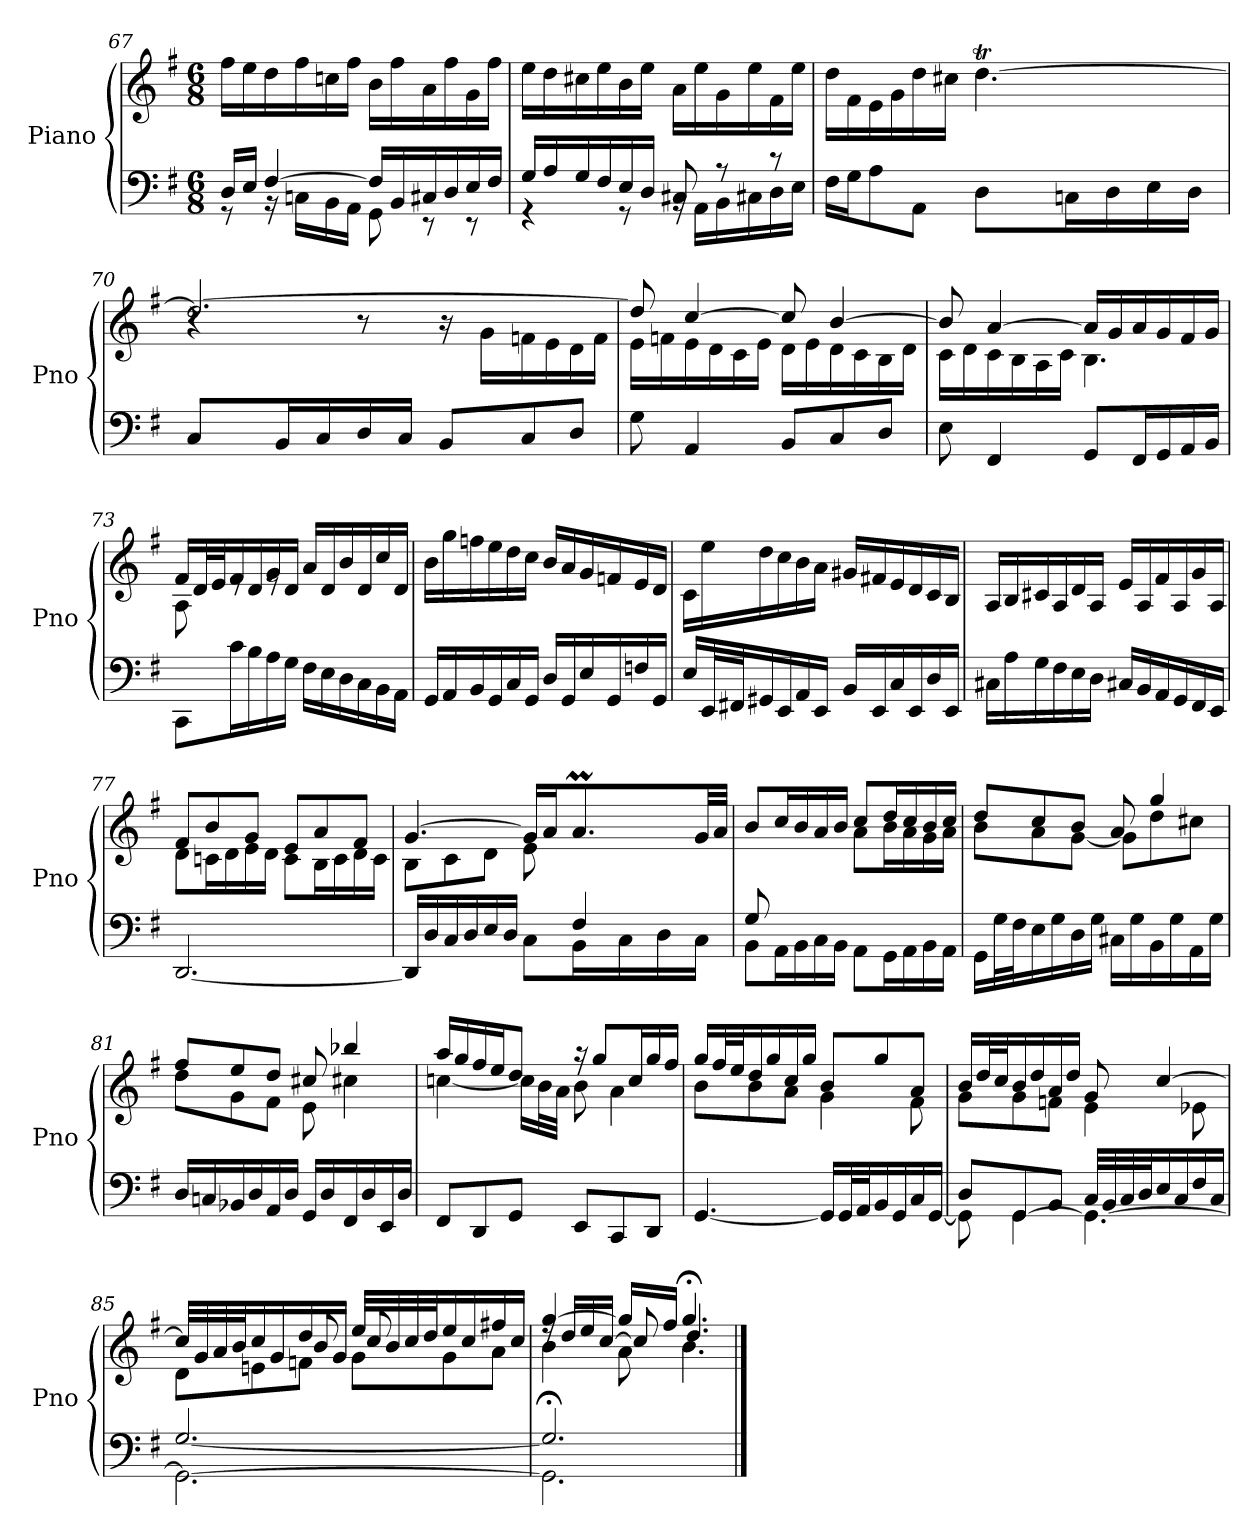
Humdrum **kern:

**kern	**kern
*part1	*part1
*staff2	*staff1
*I"Piano	*
*I'Pno	*
!!LO:LB:g=z
*clefF4	*clefG2
*k[f#]	*k[f#]
*M6/8	*M6/8
=67	=67
*^	*
16D/LL	8r	16ff#\LL
16E/JJ	.	16ee\
[4F#/	16r	16dd\
.	16Cn\LL	16ff#\
.	16BB\	16ccn\
.	16AA\JJ	16ff#\JJ
16F#/LL]	8GG\	16b\LL
16BB/	.	16ff#\
16C#X/	8r	16a\
16D/	.	16ff#\
16E/	8r	16g\
16F#/JJ	.	16ff#\JJ
=68	=68	=68
16G/LL	4r	16ee\LL
16A/	.	16dd\
16G/	.	16cc#X\
16F#/	.	16ee\
16E/	8r	16b\
16D/JJ	.	16ee\JJ
8C#X/	16rBB	16a\LL
.	16AA\LL	16ee\
8r	16BB\	16g\
.	16C#X\	16ee\
8r	16D\	16f#\
.	16E\JJ	16ee\JJ
*v	*v	*
=69	=69
*	*^
16F#\LL	16dd\LL	4.ryy
16G\J	16f#\	.
8A\	16e\	.
.	16g\	.
8AA\J	16dd\	.
.	16cc#X\JJ	.
8D\L	[4.ddT\	32ee!yy
.	.	32dd!yy
.	.	32ee!yy
.	.	32dd!yy
16Cn\L	.	32ee!yy
.	.	32dd!yy
16D\	.	32ee!yy
.	.	32dd!yy
16E\	.	32ee!yy
.	.	32dd!yy
16D\JJ	.	32ee!yy
.	.	32dd!yy
=70	=70	=70
*	*	*^
8C/L	2.dd/_	32ee!yy	4r
.	.	32dd!yy	.
.	.	32ee!yy	.
.	.	32dd!yy	.
16BB/L	.	32ee!yy	.
.	.	32dd!yy	.
16C/	.	32ee!yy	.
.	.	32dd!yy	.
16D/	.	32ee!yy	8r
.	.	32dd!yy	.
16C/JJ	.	32ee!yy	.
.	.	32dd!yy	.
8BB/L	.	32ee!yy	16r
.	.	32dd!yy	.
.	.	32ee!yy	16g\LL
.	.	[32dd!yy	.
8C/	.	4dd!yy]	16fn\
.	.	.	16e\
8D/J	.	.	16d\
.	.	.	16f\JJ
*	*	*v	*v
!!LO:LB:g=z
=71	=71	=71
8G\	8dd/]	16e\LL
.	.	16fn\
4AA/	[4cc/	16e\
.	.	16d\
.	.	16c\
.	.	16e\JJ
8BB/L	8cc/]	16d\LL
.	.	16e\
8C/	[4b/	16d\
.	.	16c\
8D/J	.	16B\
.	.	16d\JJ
=72	=72	=72
8E\	8b/]	16c\LL
.	.	16d\
4FF#/	[4a/	16c\
.	.	16B\
.	.	16A\
.	.	16c\JJ
8GG/L	16a/LL]	4.B\
.	16g/	.
16FF#/L	16a/	.
16GG/	16g/	.
16AA/	16f#/	.
16BB/JJ	16g/JJ	.
=73	=73	=73
8CC\L	16f#/LL	8A\
.	32d/L	.
.	32e/J	.
16c\L	16f#/	8re
16B\	16d/	.
16A\	16g/	8re
16G\JJ	16d/JJ	.
16F#\LL	16a/LL	4.ryy
16E\	16d/	.
16D\	16b/	.
16C\	16d/	.
16BB\	16cc/	.
16AA\JJ	16d/JJ	.
*	*v	*v
=74	=74
16GG/LL	16b\LL
16AA/	16gg\
16BB/	16ffn\
16GG/	16ee\
16C/	16dd\
16GG/JJ	16cc\JJ
16D/LL	16b/LL
16GG/	16a/
16E/	16g/
16GG/	16fn/
16Fn/	16e/
16GG/JJ	16d/JJ
!!LO:LB:g=z
=75	=75
16E/LL	16c/LL
32EE/L	16ee\
32FF#X/J	.
16GG#X/	16dd\
16EE/	16cc\
16AA/	16b\
16EE/JJ	16a\JJ
16BB/LL	16g#X/LL
16EE/	16f#X/
16C/	16e/
16EE/	16d/
16D/	16c/
16EE/JJ	16B/JJ
=76	=76
16C#X\LL	16A/LL
16A\	16B/
16G\	16c#X/
16F#\	16A/
16E\	16d/
16D\JJ	16A/JJ
16C#X/LL	16e/LL
16BB/	16A/
16AA/	16f#/
16GG/	16A/
16FF#/	16g/
16EE/JJ	16A/JJ
=77	=77
*	*^
[2.DD/	8f#/L	8d\L
.	8b/	16cn\L
.	.	16d\
.	8g/J	16e\
.	.	16d\JJ
.	8e/L	8c\L
.	8a/	16B\L
.	.	16c\
.	8f#/J	16d\
.	.	16c\JJ
=78	=78	=78
*^	*	*
16DD/LL]	2ryy	[4.g/	8B\L
16D/	.	.	.
16C/	.	.	8c\
16D/	.	.	.
16E/	.	.	8d\J
16D/JJ	.	.	.
8C\L	.	16g/LL]	8e\
.	.	16a/J	.
16BB\L	4F#/	8.aM/	32b!yy
.	.	.	32a!yy
16C\	.	.	32b!yy
.	.	.	32a!yy
16D\	.	.	32b!yy
.	.	.	32a!yy
16C\JJ	.	32g/LL	16ryy
.	.	32a/JJJ	.
!!LO:LB:g=z	!!
=79	=79	=79	=79
8G/L	8BB\L	8b/L	8ryy
2ryy	16AA\L	16cc/L	16a\L
.	16BB\	16b/	16g\
.	16C\	16a/	16f#\
.	16BB\JJ	16b/JJ	16g\JJ
.	8AA\L	8cc/L	8a\L
.	16GG\L	16dd/L	16b\L
.	16AA\	16cc/	16a\
8ryy	16BB\	16b/	16g\
.	16AA\JJ	16cc/JJ	16a\JJ
*v	*v	*	*
=80	=80	=80
16GG\LL	8dd/L	8b\L
32G\L	.	.
32F#\J	.	.
16E\	8cc/	8a\
16G\	.	.
16D\	8b/J	[8g\J
16G\JJ	.	.
16C#X\LL	8a/	8g\L]
16G\	.	.
16BB\	4gg/	8dd\
16G\	.	.
16AA\	.	8cc#X\J
16G\JJ	.	.
=81	=81	=81
16D/LL	8ff#/L	8dd\L
16Cn/	.	.
16BB-X/	8ee/	8g\
16D/	.	.
16AA/	8dd/J	8f#\J
16D/JJ	.	.
16GG/LL	8cc#X/	8e\
16D/	.	.
16FF#/	4bb-X/	4cc#X\
16D/	.	.
16EE/	.	.
16D/JJ	.	.
=82	=82	=82
8FF#/L	16aa/LL	[4ccn\
.	16gg/	.
8DD/	16ff#/	.
.	16ee/J	.
8GG/J	8dd/J	16cc\LL]
.	.	32b\L
.	.	32a\JJJ
8EE/L	16r	8b\
.	8gg/L	.
8CC/	.	4a\
.	16cc/L	.
8DD/J	16gg/	.
.	16ff#/JJ	.
!!LO:LB:g=z	!!
=83	=83	=83
[4.GG/	16gg/LL	8b\L
.	32ff#/L	.
.	32ee/J	.
.	16dd/	8b\
.	16gg/	.
.	16cc/	8a\J
.	16gg/JJ	.
16GG/LL]	8b/L	4g\
32GG/L	.	.
32AA/J	.	.
16BB/	8gg/	.
16GG/	.	.
16C/	8a/J	8f#\
[16GG/JJ	.	.
=84	=84	=84
*^	*	*
8GG\]	8D/L	16b/LL	8g\L
.	.	32dd/L	.
.	.	32cc/J	.
[4GG\	8GG/	16b/	8g\
.	.	16dd/	.
.	8BB/J	16a/	8fn\J
.	.	16dd/JJ	.
4.GG\_	32C/LLL	8g/	4e\
.	32BB/	.	.
.	32C/	.	.
.	32D/J	.	.
.	16E/	[4cc/	.
.	16C/	.	.
.	16F#/	.	8e-X\
.	16C/JJ	.	.
=85	=85	=85	=85
*	*	*	*^
2.GG\_	[2.G/	32cc/LLL]	8d\L	4ryy
.	.	32g/	.	.
.	.	32a/	.	.
.	.	32b/J	.	.
.	.	16cc/	8en\	.
.	.	16g/	.	.
.	.	16dd/	8fn\J	8b/
.	.	16g/JJ	.	.
.	.	32ee/LLL	8g\L	8cc/
.	.	32b/	.	.
.	.	32cc/	.	.
.	.	32dd/J	.	.
.	.	16ee/	8g\	4ryy
.	.	16cc/	.	.
.	.	16ff#X/	8a\J	.
.	.	16cc/JJ	.	.
=86	=86	=86	=86	=86
2.GG;\]	2.G/]	[4gg/	4b\	16rff
.	.	.	.	16dd/LL
.	.	.	.	16ee/
.	.	.	.	[16cc/JJ
.	.	16gg/LL]	8a\	8cc/]
.	.	16ff#/JJ	.	.
.	.	4.gg;</	4.b\	4.dd/
*v	*v	*	*	*
*	*v	*v	*v
==	==
*-	*-
